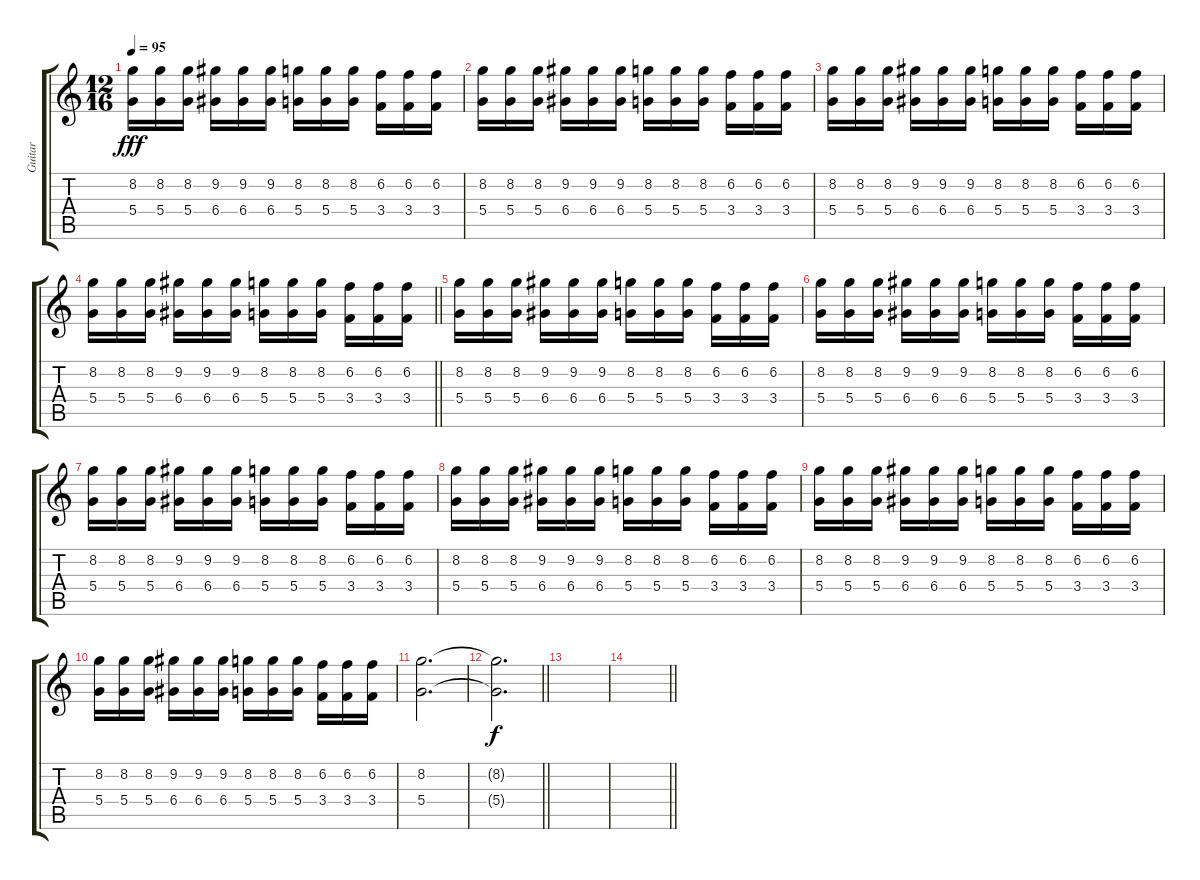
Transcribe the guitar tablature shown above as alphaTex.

\track ("Guitar" "Guitar") {instrument electricguitarclean}
\staff {score tabs}
\tuning (E4 B3 G3 D3 A2 E2) {hide}
\ts (12 16)
\tempo 95
\clef g2
\ks c
(8.2 5.4).16{dy fff} (8.2 5.4).16 (8.2 5.4).16 (9.2 6.4).16 (9.2 6.4).16 (9.2 6.4).16 (8.2 5.4).16 (8.2 5.4).16 (8.2 5.4).16 (6.2 3.4).16 (6.2 3.4).16 (6.2 3.4).16 |
(8.2 5.4).16 (8.2 5.4).16 (8.2 5.4).16 (9.2 6.4).16 (9.2 6.4).16 (9.2 6.4).16 (8.2 5.4).16 (8.2 5.4).16 (8.2 5.4).16 (6.2 3.4).16 (6.2 3.4).16 (6.2 3.4).16 |
(8.2 5.4).16 (8.2 5.4).16 (8.2 5.4).16 (9.2 6.4).16 (9.2 6.4).16 (9.2 6.4).16 (8.2 5.4).16 (8.2 5.4).16 (8.2 5.4).16 (6.2 3.4).16 (6.2 3.4).16 (6.2 3.4).16 |
\barLineRight lightlight
(8.2 5.4).16 (8.2 5.4).16 (8.2 5.4).16 (9.2 6.4).16 (9.2 6.4).16 (9.2 6.4).16 (8.2 5.4).16 (8.2 5.4).16 (8.2 5.4).16 (6.2 3.4).16 (6.2 3.4).16 (6.2 3.4).16 |
(8.2 5.4).16 (8.2 5.4).16 (8.2 5.4).16 (9.2 6.4).16 (9.2 6.4).16 (9.2 6.4).16 (8.2 5.4).16 (8.2 5.4).16 (8.2 5.4).16 (6.2 3.4).16 (6.2 3.4).16 (6.2 3.4).16 |
(8.2 5.4).16 (8.2 5.4).16 (8.2 5.4).16 (9.2 6.4).16 (9.2 6.4).16 (9.2 6.4).16 (8.2 5.4).16 (8.2 5.4).16 (8.2 5.4).16 (6.2 3.4).16 (6.2 3.4).16 (6.2 3.4).16 |
(8.2 5.4).16 (8.2 5.4).16 (8.2 5.4).16 (9.2 6.4).16 (9.2 6.4).16 (9.2 6.4).16 (8.2 5.4).16 (8.2 5.4).16 (8.2 5.4).16 (6.2 3.4).16 (6.2 3.4).16 (6.2 3.4).16 |
(8.2 5.4).16 (8.2 5.4).16 (8.2 5.4).16 (9.2 6.4).16 (9.2 6.4).16 (9.2 6.4).16 (8.2 5.4).16 (8.2 5.4).16 (8.2 5.4).16 (6.2 3.4).16 (6.2 3.4).16 (6.2 3.4).16 |
(8.2 5.4).16 (8.2 5.4).16 (8.2 5.4).16 (9.2 6.4).16 (9.2 6.4).16 (9.2 6.4).16 (8.2 5.4).16 (8.2 5.4).16 (8.2 5.4).16 (6.2 3.4).16 (6.2 3.4).16 (6.2 3.4).16 |
(8.2 5.4).16 (8.2 5.4).16 (8.2 5.4).16 (9.2 6.4).16 (9.2 6.4).16 (9.2 6.4).16 (8.2 5.4).16 (8.2 5.4).16 (8.2 5.4).16 (6.2 3.4).16 (6.2 3.4).16 (6.2 3.4).16 |
(8.2 5.4).2{d} |
\barLineRight lightlight
(8.2{t} 5.4{t}).2{d dy f} |
|
\barLineRight lightlight
